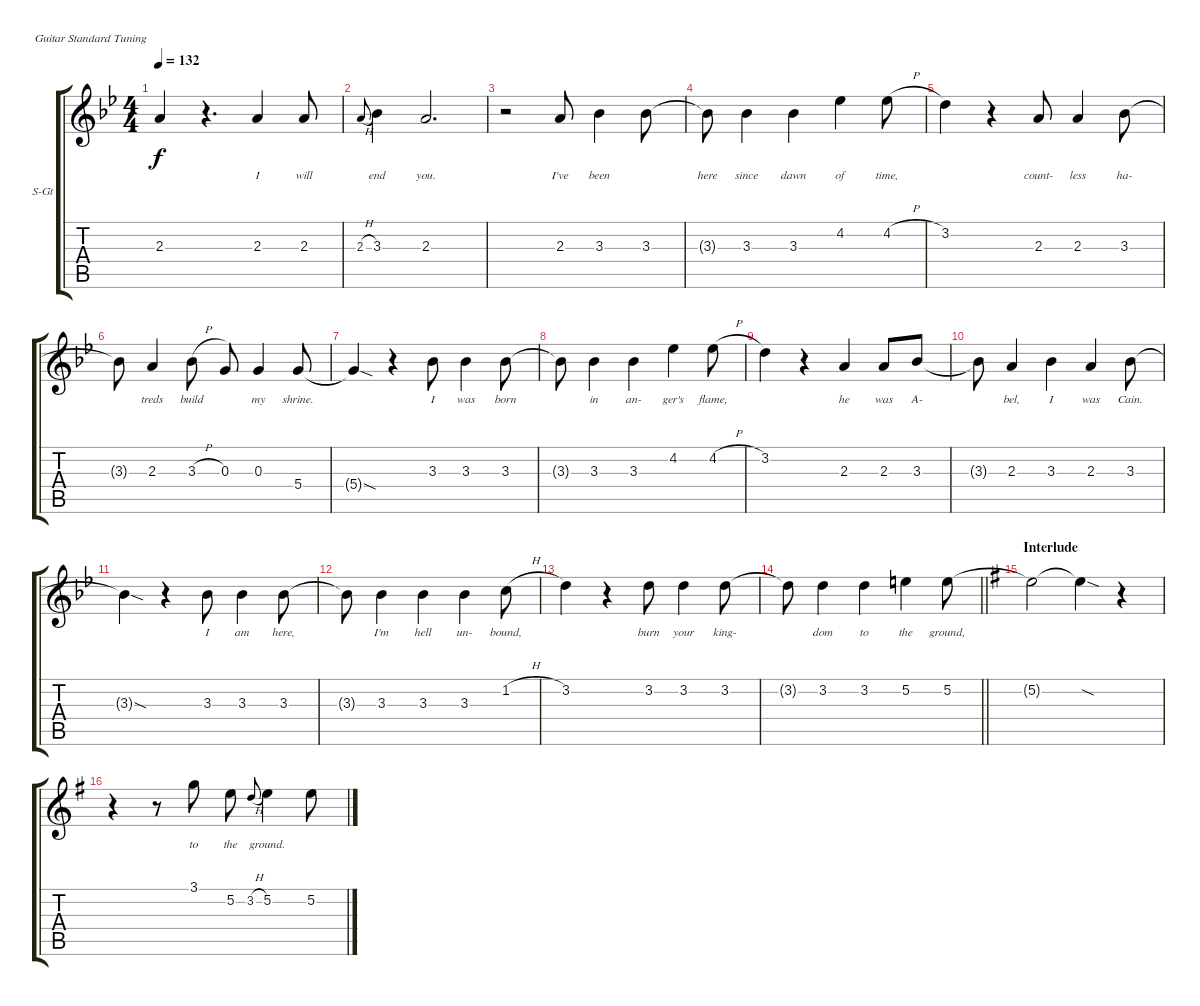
\bracketExtendMode groupsimilarinstruments
\firstSystemTrackNameOrientation horizontal
\otherSystemsTrackNameOrientation horizontal
\track ("Vocals" "S-Gt") {instrument clarinet}
\staff {score tabs}
\tuning (E4 B3 G3 D3 A2 E2)
\displaytranspose 12
\ts (4 4)
\tempo 132
\clef g2
\ks bb
2.3{t}.4{dy f} r.4{d} 2.3.4{lyrics (0 "I") lyrics (1 "") lyrics (2 "") lyrics (3 "") lyrics (4 "")} 2.3.8{lyrics (0 "will") lyrics (1 "") lyrics (2 "") lyrics (3 "") lyrics (4 "")} |
2.3{h}.8{gr onbeat} 3.3.4{lyrics (0 "end") lyrics (1 "") lyrics (2 "") lyrics (3 "") lyrics (4 "")} 2.3.2{d lyrics (0 "you.") lyrics (1 "") lyrics (2 "") lyrics (3 "") lyrics (4 "")} |
r.2 2.3.8{lyrics (0 "I've") lyrics (1 "") lyrics (2 "") lyrics (3 "") lyrics (4 "")} 3.3.4{lyrics (0 "been") lyrics (1 "") lyrics (2 "") lyrics (3 "") lyrics (4 "")} 3.3.8 |
3.3{t}.8{lyrics (0 "here") lyrics (1 "") lyrics (2 "") lyrics (3 "") lyrics (4 "")} 3.3.4{lyrics (0 "since") lyrics (1 "") lyrics (2 "") lyrics (3 "") lyrics (4 "")} 3.3.4{lyrics (0 "dawn") lyrics (1 "") lyrics (2 "") lyrics (3 "") lyrics (4 "")} 4.2.4{lyrics (0 "of") lyrics (1 "") lyrics (2 "") lyrics (3 "") lyrics (4 "")} 4.2{h}.8{lyrics (0 "time,") lyrics (1 "") lyrics (2 "") lyrics (3 "") lyrics (4 "")} |
3.2.4 r.4 2.3.8{lyrics (0 "count-") lyrics (1 "") lyrics (2 "") lyrics (3 "") lyrics (4 "")} 2.3.4{lyrics (0 "less") lyrics (1 "") lyrics (2 "") lyrics (3 "") lyrics (4 "")} 3.3.8{lyrics (0 "ha-") lyrics (1 "") lyrics (2 "") lyrics (3 "") lyrics (4 "")} |
3.3{t}.8 2.3.4{lyrics (0 "treds") lyrics (1 "") lyrics (2 "") lyrics (3 "") lyrics (4 "")} 3.3{h}.8{lyrics (0 "build") lyrics (1 "") lyrics (2 "") lyrics (3 "") lyrics (4 "")} 0.3.8 0.3.4{lyrics (0 "my") lyrics (1 "") lyrics (2 "") lyrics (3 "") lyrics (4 "")} 5.4.8{lyrics (0 "shrine.") lyrics (1 "") lyrics (2 "") lyrics (3 "") lyrics (4 "")} |
5.4{sod t}.4 r.4 3.3.8{lyrics (0 "I") lyrics (1 "") lyrics (2 "") lyrics (3 "") lyrics (4 "")} 3.3.4{lyrics (0 "was") lyrics (1 "") lyrics (2 "") lyrics (3 "") lyrics (4 "")} 3.3.8{lyrics (0 "born") lyrics (1 "") lyrics (2 "") lyrics (3 "") lyrics (4 "")} |
3.3{t}.8 3.3.4{lyrics (0 "in") lyrics (1 "") lyrics (2 "") lyrics (3 "") lyrics (4 "")} 3.3.4{lyrics (0 "an-") lyrics (1 "") lyrics (2 "") lyrics (3 "") lyrics (4 "")} 4.2.4{lyrics (0 "ger's") lyrics (1 "") lyrics (2 "") lyrics (3 "") lyrics (4 "")} 4.2{h}.8{lyrics (0 "flame,") lyrics (1 "") lyrics (2 "") lyrics (3 "") lyrics (4 "")} |
3.2.4 r.4 2.3.4{lyrics (0 "he") lyrics (1 "") lyrics (2 "") lyrics (3 "") lyrics (4 "")} 2.3.8{lyrics (0 "was") lyrics (1 "") lyrics (2 "") lyrics (3 "") lyrics (4 "")} 3.3.8{lyrics (0 "A-") lyrics (1 "") lyrics (2 "") lyrics (3 "") lyrics (4 "")} |
3.3{t}.8 2.3.4{lyrics (0 "bel,") lyrics (1 "") lyrics (2 "") lyrics (3 "") lyrics (4 "")} 3.3.4{lyrics (0 "I") lyrics (1 "") lyrics (2 "") lyrics (3 "") lyrics (4 "")} 2.3.4{lyrics (0 "was") lyrics (1 "") lyrics (2 "") lyrics (3 "") lyrics (4 "")} 3.3.8{lyrics (0 "Cain.") lyrics (1 "") lyrics (2 "") lyrics (3 "") lyrics (4 "")} |
3.3{sod t}.4 r.4 3.3.8{lyrics (0 "I") lyrics (1 "") lyrics (2 "") lyrics (3 "") lyrics (4 "")} 3.3.4{lyrics (0 "am") lyrics (1 "") lyrics (2 "") lyrics (3 "") lyrics (4 "")} 3.3.8{lyrics (0 "here,") lyrics (1 "") lyrics (2 "") lyrics (3 "") lyrics (4 "")} |
3.3{t}.8 3.3.4{lyrics (0 "I'm") lyrics (1 "") lyrics (2 "") lyrics (3 "") lyrics (4 "")} 3.3.4{lyrics (0 "hell") lyrics (1 "") lyrics (2 "") lyrics (3 "") lyrics (4 "")} 3.3.4{lyrics (0 "un-") lyrics (1 "") lyrics (2 "") lyrics (3 "") lyrics (4 "")} 1.2{h}.8{lyrics (0 "bound,") lyrics (1 "") lyrics (2 "") lyrics (3 "") lyrics (4 "")} |
3.2.4 r.4 3.2.8{lyrics (0 "burn") lyrics (1 "") lyrics (2 "") lyrics (3 "") lyrics (4 "")} 3.2.4{lyrics (0 "your") lyrics (1 "") lyrics (2 "") lyrics (3 "") lyrics (4 "")} 3.2.8{lyrics (0 "king-") lyrics (1 "") lyrics (2 "") lyrics (3 "") lyrics (4 "")} |
\barLineRight lightlight
3.2{t}.8 3.2.4{lyrics (0 "dom") lyrics (1 "") lyrics (2 "") lyrics (3 "") lyrics (4 "")} 3.2.4{lyrics (0 "to") lyrics (1 "") lyrics (2 "") lyrics (3 "") lyrics (4 "")} 5.2.4{lyrics (0 "the") lyrics (1 "") lyrics (2 "") lyrics (3 "") lyrics (4 "")} 5.2.8{lyrics (0 "ground,") lyrics (1 "") lyrics (2 "") lyrics (3 "") lyrics (4 "")} |
\section ("" "Interlude")
\ks g
5.2{t}.2 5.2{sod t}.4 r.4 |
r.4 r.8 3.1.8{lyrics (0 "to") lyrics (1 "") lyrics (2 "") lyrics (3 "") lyrics (4 "")} 5.2.8{lyrics (0 "the") lyrics (1 "") lyrics (2 "") lyrics (3 "") lyrics (4 "")} 3.2{h}.8{gr onbeat} 5.2.4{lyrics (0 "ground.") lyrics (1 "") lyrics (2 "") lyrics (3 "") lyrics (4 "")} 5.2.8
